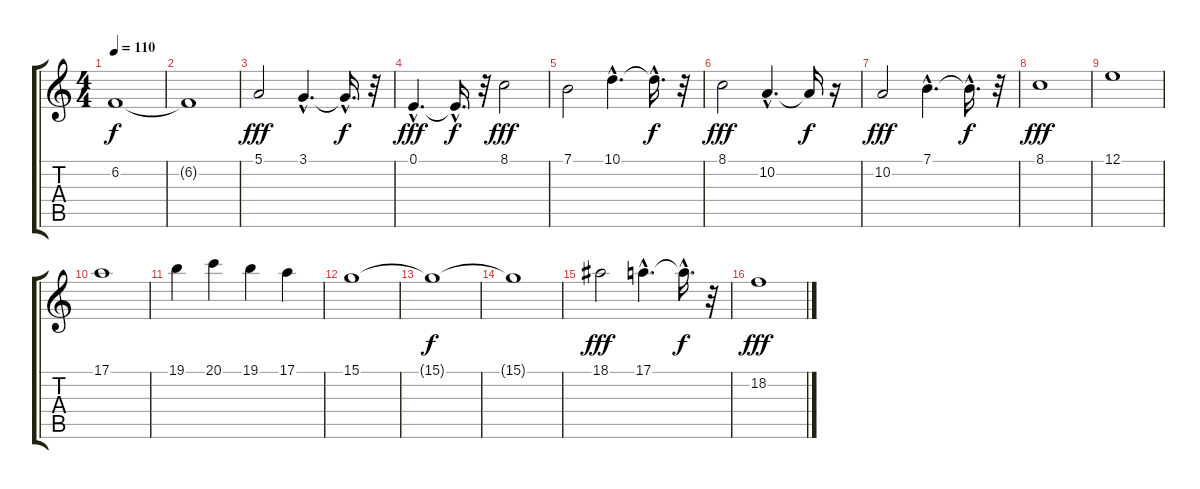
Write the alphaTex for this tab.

\track "" {instrument acousticgrandpiano}
\staff {score tabs}
\tuning (E4 B3 G3 D3 A2 E2) {hide}
\ts (4 4)
\tempo 110
\clef g2
\ks c
6.2{t}.1{dy f} |
6.2{t}.1 |
5.1.2{dy fff volume 13} 3.1{hac}.4{d volume 12} 3.1{hac t}.16{d dy f} r.32 |
0.1{hac}.4{d dy fff volume 12} 0.1{hac t}.16{d dy f} r.32 8.1.2{dy fff volume 11} |
7.1.2{volume 12} 10.1{hac}.4{d volume 12} 10.1{hac t}.16{d dy f} r.32 |
8.1.2{dy fff volume 13} 10.2{hac}.4{d volume 12} 10.2{t}.16{dy f} r.16 |
10.2.2{dy fff volume 11} 7.1{hac}.4{d volume 12} 7.1{hac t}.16{d dy f} r.32 |
8.1.1{dy fff volume 11} |
12.1.1{volume 10} |
17.1.1{volume 13} |
19.1.4{volume 12} 20.1.4{volume 14} 19.1.4{volume 12} 17.1.4{volume 14} |
15.1.1{volume 14} |
15.1{t}.1{dy f} |
15.1{t}.1 |
18.1.2{dy fff volume 12} 17.1{hac}.4{d volume 12} 17.1{hac t}.16{d dy f} r.32 |
18.2.1{dy fff volume 12}
